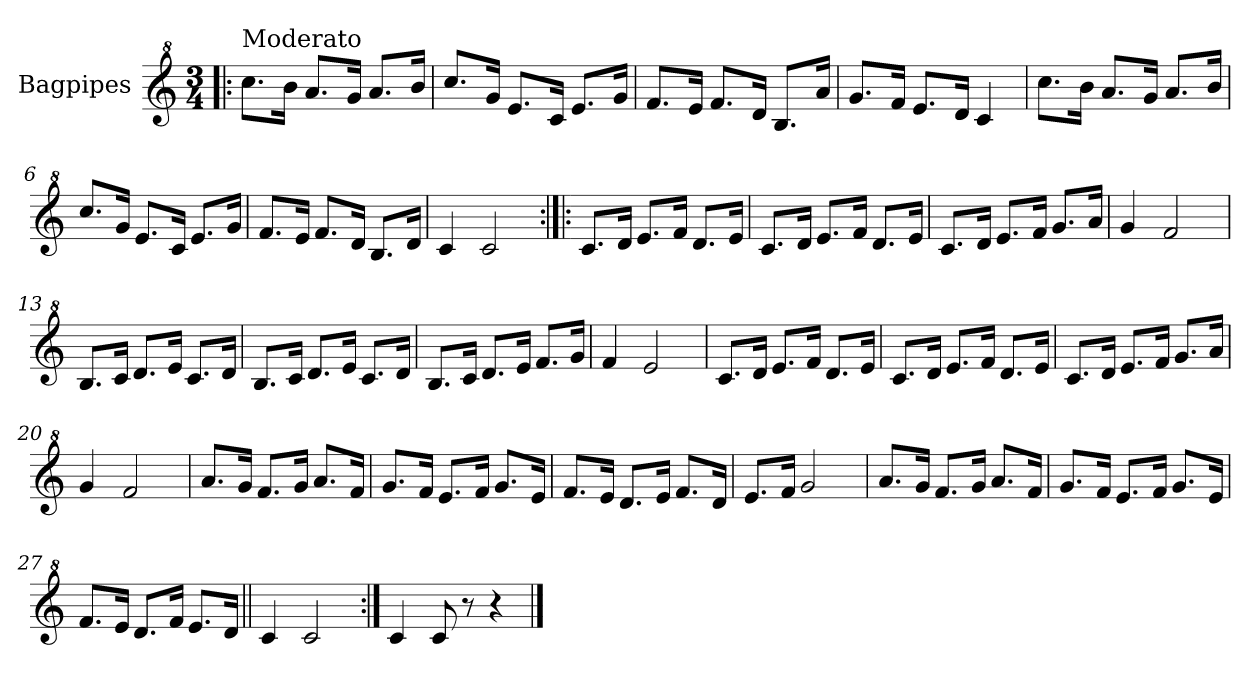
**kern
*part1
*staff1
*I"Bagpipes
*I'Bag
*clefG^2
*k[]
*C:
*M3/4
=1!|:
!LO:TX:a:t=Moderato
8.ccc\L
16bb\Jk
8.aa/L
16gg/Jk
8.aa/L
16bb/Jk
=2
8.ccc/L
16gg/Jk
8.ee/L
16cc/Jk
8.ee/L
16gg/Jk
=3
8.ff/L
16ee/Jk
8.ff/L
16dd/Jk
8.b/L
16aa/Jk
=4
8.gg/L
16ff/Jk
8.ee/L
16dd/Jk
4cc/
=5
8.ccc\L
16bb\Jk
8.aa/L
16gg/Jk
8.aa/L
16bb/Jk
=6
8.ccc/L
16gg/Jk
8.ee/L
16cc/Jk
8.ee/L
16gg/Jk
!!LO:LB:g=z
=7
8.ff/L
16ee/Jk
8.ff/L
16dd/Jk
8.b/L
16dd/Jk
=8
4cc/
2cc/
=9:|!|:
8.cc/L
16dd/Jk
8.ee/L
16ff/Jk
8.dd/L
16ee/Jk
=10
8.cc/L
16dd/Jk
8.ee/L
16ff/Jk
8.dd/L
16ee/Jk
=11
8.cc/L
16dd/Jk
8.ee/L
16ff/Jk
8.gg/L
16aa/Jk
=12
4gg/
2ff/
=13
8.b/L
16cc/Jk
8.dd/L
16ee/Jk
8.cc/L
16dd/Jk
!!LO:LB:g=z
=14
8.b/L
16cc/Jk
8.dd/L
16ee/Jk
8.cc/L
16dd/Jk
=15
8.b/L
16cc/Jk
8.dd/L
16ee/Jk
8.ff/L
16gg/Jk
=16
4ff/
2ee/
=17
8.cc/L
16dd/Jk
8.ee/L
16ff/Jk
8.dd/L
16ee/Jk
=18
8.cc/L
16dd/Jk
8.ee/L
16ff/Jk
8.dd/L
16ee/Jk
=19
8.cc/L
16dd/Jk
8.ee/L
16ff/Jk
8.gg/L
16aa/Jk
=20
4gg/
2ff/
!!LO:LB:g=z
=21
8.aa/L
16gg/Jk
8.ff/L
16gg/Jk
8.aa/L
16ff/Jk
=22
8.gg/L
16ff/Jk
8.ee/L
16ff/Jk
8.gg/L
16ee/Jk
=23
8.ff/L
16ee/Jk
8.dd/L
16ee/Jk
8.ff/L
16dd/Jk
=24
8.ee/L
16ff/Jk
2gg/
=25
8.aa/L
16gg/Jk
8.ff/L
16gg/Jk
8.aa/L
16ff/Jk
=26
8.gg/L
16ff/Jk
8.ee/L
16ff/Jk
8.gg/L
16ee/Jk
!!LO:LB:g=z
=27
8.ff/L
16ee/Jk
8.dd/L
16ff/Jk
8.ee/L
16dd/Jk
=28||
4cc/
2cc/
=29:|!
4cc/
8cc/
8r
4r
==
*-
